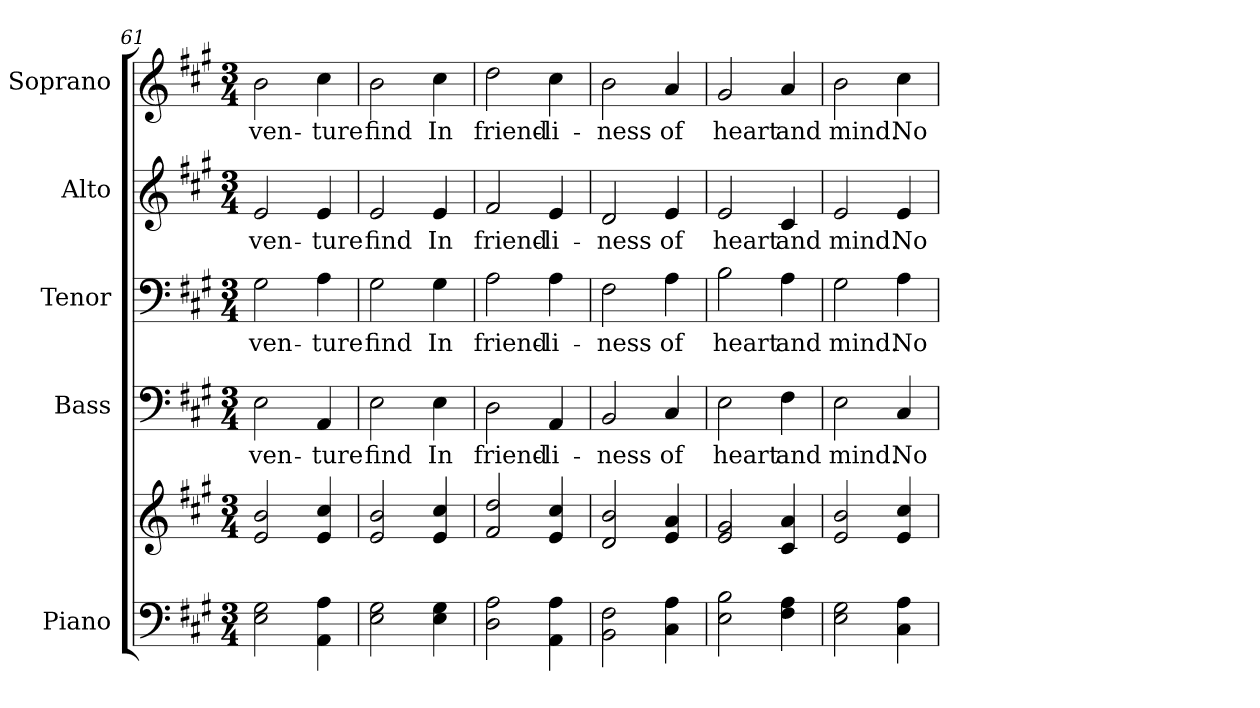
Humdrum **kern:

**kern	**kern	**kern	**text	**kern	**text	**kern	**text	**kern	**text
*part5	*part5	*part4	*part4	*part3	*part3	*part2	*part2	*part1	*part1
*staff6	*staff5	*staff4	*staff4	*staff3	*staff3	*staff2	*staff2	*staff1	*staff1
*I"Piano	*	*I"Bass	*	*I"Tenor	*	*I"Alto	*	*I"Soprano	*
*I'Pno.	*	*I'B.	*	*I'T.	*	*I'A.	*	*I'S.	*
!!LO:PB:g=z
*clefF4	*clefG2	*clefF4	*	*clefF4	*	*clefG2	*	*clefG2	*
*k[f#c#g#]	*k[f#c#g#]	*k[f#c#g#]	*	*k[f#c#g#]	*	*k[f#c#g#]	*	*k[f#c#g#]	*
*A:	*A:	*A:	*	*A:	*	*A:	*	*A:	*
*M3/4	*M3/4	*M3/4	*	*M3/4	*	*M3/4	*	*M3/4	*
=61	=61	=61	=61	=61	=61	=61	=61	=61	=61
!	!	!	!LO:LY:b:color=#000000	!	!	!	!	!	!
!	!	!	!	!	!LO:LY:b:color=#000000	!	!	!	!
!	!	!	!	!	!	!	!LO:LY:b:color=#000000	!	!
!	!	!	!	!	!	!	!	!	!LO:LY:b:color=#000000
2Ei\ 2G#i	2ei/ 2bi	2Ei\	-ven-	2G#i\	-ven-	2ei/	-ven-	2bi\	-ven-
!	!	!	!LO:LY:b:color=#000000	!	!	!	!	!	!
!	!	!	!	!	!LO:LY:b:color=#000000	!	!	!	!
!	!	!	!	!	!	!	!LO:LY:b:color=#000000	!	!
!	!	!	!	!	!	!	!	!	!LO:LY:b:color=#000000
4AAi\ 4Ai	4ei/ 4cc#i	4AAi/	-ture	4Ai\	-ture	4ei/	-ture	4cc#i\	-ture
=62	=62	=62	=62	=62	=62	=62	=62	=62	=62
!	!	!	!LO:LY:b:color=#000000	!	!	!	!	!	!
!	!	!	!	!	!LO:LY:b:color=#000000	!	!	!	!
!	!	!	!	!	!	!	!LO:LY:b:color=#000000	!	!
!	!	!	!	!	!	!	!	!	!LO:LY:b:color=#000000
2Ei\ 2G#i	2ei/ 2bi	2Ei\	find	2G#i\	find	2ei/	find	2bi\	find
!	!	!	!LO:LY:b:color=#000000	!	!	!	!	!	!
!	!	!	!	!	!LO:LY:b:color=#000000	!	!	!	!
!	!	!	!	!	!	!	!LO:LY:b:color=#000000	!	!
!	!	!	!	!	!	!	!	!	!LO:LY:b:color=#000000
4Ei\ 4G#i	4ei/ 4cc#i	4Ei\	In	4G#i\	In	4ei/	In	4cc#i\	In
=63	=63	=63	=63	=63	=63	=63	=63	=63	=63
!	!	!	!LO:LY:b:color=#000000	!	!	!	!	!	!
!	!	!	!	!	!LO:LY:b:color=#000000	!	!	!	!
!	!	!	!	!	!	!	!LO:LY:b:color=#000000	!	!
!	!	!	!	!	!	!	!	!	!LO:LY:b:color=#000000
2Di\ 2Ai	2f#i/ 2ddi	2Di\	friend-	2Ai\	friend-	2f#i/	friend-	2ddi\	friend-
!	!	!	!LO:LY:b:color=#000000	!	!	!	!	!	!
!	!	!	!	!	!LO:LY:b:color=#000000	!	!	!	!
!	!	!	!	!	!	!	!LO:LY:b:color=#000000	!	!
!	!	!	!	!	!	!	!	!	!LO:LY:b:color=#000000
4AAi\ 4Ai	4ei/ 4cc#i	4AAi/	-li-	4Ai\	-li-	4ei/	-li-	4cc#i\	-li-
!!LO:PB:g=z
=64	=64	=64	=64	=64	=64	=64	=64	=64	=64
!	!	!	!LO:LY:b:color=#000000	!	!	!	!	!	!
!	!	!	!	!	!LO:LY:b:color=#000000	!	!	!	!
!	!	!	!	!	!	!	!LO:LY:b:color=#000000	!	!
!	!	!	!	!	!	!	!	!	!LO:LY:b:color=#000000
2BBi\ 2F#i	2di/ 2bi	2BBi/	-ness	2F#i\	-ness	2di/	-ness	2bi\	-ness
!	!	!	!LO:LY:b:color=#000000	!	!	!	!	!	!
!	!	!	!	!	!LO:LY:b:color=#000000	!	!	!	!
!	!	!	!	!	!	!	!LO:LY:b:color=#000000	!	!
!	!	!	!	!	!	!	!	!	!LO:LY:b:color=#000000
4C#i\ 4Ai	4ei/ 4ai	4C#i/	of	4Ai\	of	4ei/	of	4ai/	of
=65	=65	=65	=65	=65	=65	=65	=65	=65	=65
!	!	!	!LO:LY:b:color=#000000	!	!	!	!	!	!
!	!	!	!	!	!LO:LY:b:color=#000000	!	!	!	!
!	!	!	!	!	!	!	!LO:LY:b:color=#000000	!	!
!	!	!	!	!	!	!	!	!	!LO:LY:b:color=#000000
2Ei\ 2Bi	2ei/ 2g#i	2Ei\	heart	2Bi\	heart	2ei/	heart	2g#i/	heart
!	!	!	!LO:LY:b:color=#000000	!	!	!	!	!	!
!	!	!	!	!	!LO:LY:b:color=#000000	!	!	!	!
!	!	!	!	!	!	!	!LO:LY:b:color=#000000	!	!
!	!	!	!	!	!	!	!	!	!LO:LY:b:color=#000000
4F#i\ 4Ai	4c#i/ 4ai	4F#i\	and	4Ai\	and	4c#i/	and	4ai/	and
=66	=66	=66	=66	=66	=66	=66	=66	=66	=66
!	!	!	!LO:LY:b:color=#000000	!	!	!	!	!	!
!	!	!	!	!	!LO:LY:b:color=#000000	!	!	!	!
!	!	!	!	!	!	!	!LO:LY:b:color=#000000	!	!
!	!	!	!	!	!	!	!	!	!LO:LY:b:color=#000000
2Ei\ 2G#i	2ei/ 2bi	2Ei\	mind.	2G#i\	mind.	2ei/	mind.	2bi\	mind.
!	!	!	!LO:LY:b:color=#000000	!	!	!	!	!	!
!	!	!	!	!	!LO:LY:b:color=#000000	!	!	!	!
!	!	!	!	!	!	!	!LO:LY:b:color=#000000	!	!
!	!	!	!	!	!	!	!	!	!LO:LY:b:color=#000000
4C#i\ 4Ai	4ei/ 4cc#i	4C#i/	No	4Ai\	No	4ei/	No	4cc#i\	No
=	=	=	=	=	=	=	=	=	=
*-	*-	*-	*-	*-	*-	*-	*-	*-	*-
